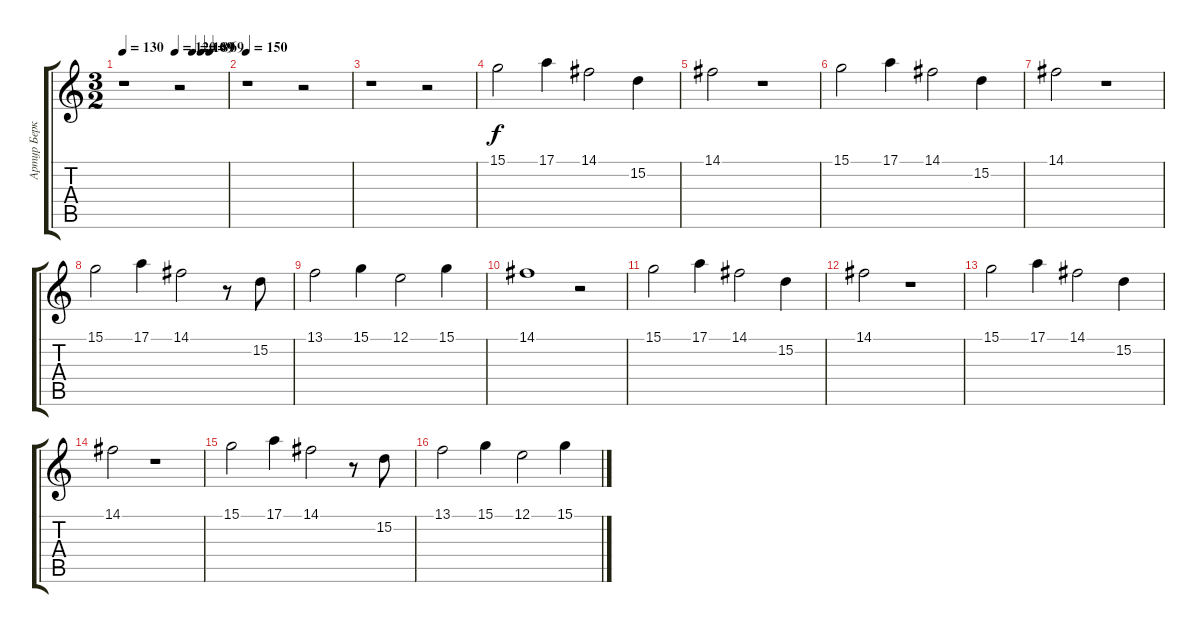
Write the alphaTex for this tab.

\track ("Артур Беркут" "Артур Берк") {instrument cello}
\staff {score tabs}
\tuning (E4 B3 G3 D3 A2 E2) {hide}
\ts (3 2)
\tempo 130
\tempo (120 0.5)
\tempo (109 0.6666666666666666)
\tempo (89 0.75)
\tempo (69 0.8333333333333334)
\clef g2
\ks c
r.1{dy f} r.2 |
\tempo 150
r.1 r.2 |
r.1 r.2 |
15.1.2 17.1.4 14.1.2 15.2.4 |
14.1.2 r.1 |
15.1.2 17.1.4 14.1.2 15.2.4 |
14.1.2 r.1 |
15.1.2 17.1.4 14.1.2 r.8 15.2.8 |
13.1.2 15.1.4 12.1.2 15.1.4 |
14.1.1 r.2 |
15.1.2 17.1.4 14.1.2 15.2.4 |
14.1.2 r.1 |
15.1.2 17.1.4 14.1.2 15.2.4 |
14.1.2 r.1 |
15.1.2 17.1.4 14.1.2 r.8 15.2.8 |
13.1.2 15.1.4 12.1.2 15.1.4
